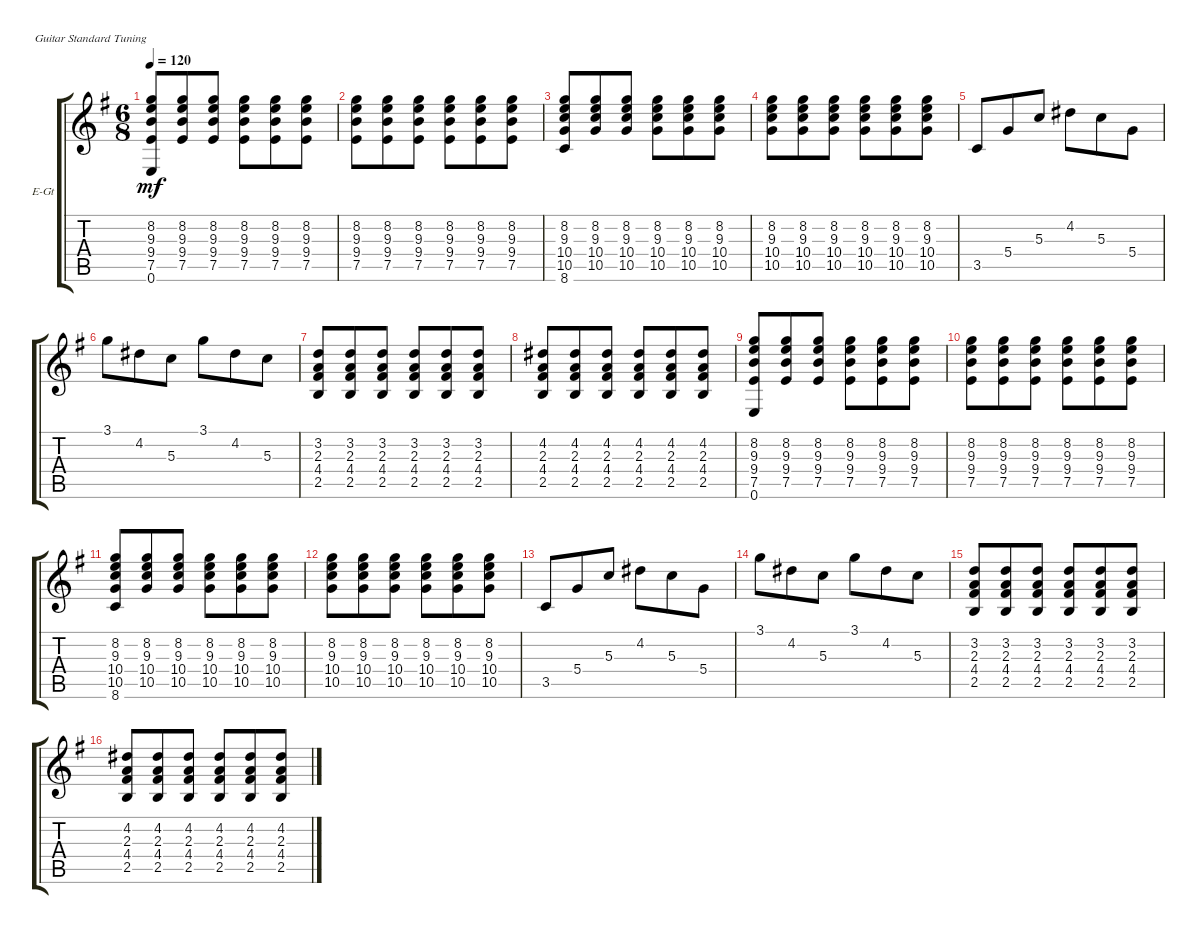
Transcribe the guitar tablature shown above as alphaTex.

\bracketExtendMode groupsimilarinstruments
\firstSystemTrackNameOrientation horizontal
\otherSystemsTrackNameOrientation horizontal
\track ("Electric Guitar" "E-Gt") {instrument overdrivenguitar}
\staff {score tabs}
\tuning (E4 B3 G3 D3 A2 E2)
\ts (6 8)
\tempo 120
\clef g2
\scale
0.333333
\ks eminor
(0.6 7.5 9.4 9.3 8.2).8{dy mf} (8.2 9.3 9.4 7.5).8 (8.2 9.3 9.4 7.5).8 (8.2 9.3 9.4 7.5).8 (8.2 9.3 9.4 7.5).8 (8.2 9.3 9.4 7.5).8 |
\scale
0.333333 (7.5 9.4 9.3 8.2).8 (8.2 9.3 9.4 7.5).8 (8.2 9.3 9.4 7.5).8 (8.2 9.3 9.4 7.5).8 (8.2 9.3 9.4 7.5).8 (8.2 9.3 9.4 7.5).8 |
\scale
0.333333 (8.6 10.5 10.4 9.3 8.2).8 (10.5 10.4 9.3 8.2).8 (10.5 10.4 9.3 8.2).8 (10.5 10.4 9.3 8.2).8 (10.5 10.4 9.3 8.2).8 (10.5 10.4 9.3 8.2).8 |
\scale
0.333333 (10.5 10.4 9.3 8.2).8 (10.5 10.4 9.3 8.2).8 (10.5 10.4 9.3 8.2).8 (10.5 10.4 9.3 8.2).8 (10.5 10.4 9.3 8.2).8 (10.5 10.4 9.3 8.2).8 |
\scale
0.333333 3.5.8 5.4.8 5.3.8 4.2.8 5.3.8 5.4.8 |
\scale
0.333333 3.1.8 4.2.8 5.3.8 3.1.8 4.2.8 5.3.8 |
\scale
0.333333 (3.2 2.3 4.4 2.5).8 (2.5 4.4 2.3 3.2).8 (2.5 4.4 2.3 3.2).8 (2.5 4.4 2.3 3.2).8 (2.5 4.4 2.3 3.2).8 (2.5 4.4 2.3 3.2).8 |
\scale
0.333333 (4.2 2.3 4.4 2.5).8 (4.2 2.3 4.4 2.5).8 (4.2 2.3 4.4 2.5).8 (4.2 2.3 4.4 2.5).8 (4.2 2.3 4.4 2.5).8 (4.2 2.3 4.4 2.5).8 |
\scale
0.333333 (0.6 7.5 9.4 9.3 8.2).8 (8.2 9.3 9.4 7.5).8 (8.2 9.3 9.4 7.5).8 (8.2 9.3 9.4 7.5).8 (8.2 9.3 9.4 7.5).8 (8.2 9.3 9.4 7.5).8 |
\scale
0.333333 (7.5 9.4 9.3 8.2).8 (8.2 9.3 9.4 7.5).8 (8.2 9.3 9.4 7.5).8 (8.2 9.3 9.4 7.5).8 (8.2 9.3 9.4 7.5).8 (8.2 9.3 9.4 7.5).8 |
\scale
0.333333 (8.6 10.5 10.4 9.3 8.2).8 (10.5 10.4 9.3 8.2).8 (10.5 10.4 9.3 8.2).8 (10.5 10.4 9.3 8.2).8 (10.5 10.4 9.3 8.2).8 (10.5 10.4 9.3 8.2).8 |
\scale
0.333333 (10.5 10.4 9.3 8.2).8 (10.5 10.4 9.3 8.2).8 (10.5 10.4 9.3 8.2).8 (10.5 10.4 9.3 8.2).8 (10.5 10.4 9.3 8.2).8 (10.5 10.4 9.3 8.2).8 |
\scale
0.333333 3.5.8 5.4.8 5.3.8 4.2.8 5.3.8 5.4.8 |
\scale
0.333333 3.1.8 4.2.8 5.3.8 3.1.8 4.2.8 5.3.8 |
(3.2 2.3 4.4 2.5).8 (3.2 2.3 4.4 2.5).8 (3.2 2.3 4.4 2.5).8 (3.2 2.3 4.4 2.5).8 (3.2 2.3 4.4 2.5).8 (3.2 2.3 4.4 2.5).8 |
(2.5 4.4 2.3 4.2).8 (2.5 4.4 2.3 4.2).8 (2.5 4.4 2.3 4.2).8 (2.5 4.4 2.3 4.2).8 (2.5 4.4 2.3 4.2).8 (2.5 4.4 2.3 4.2).8
